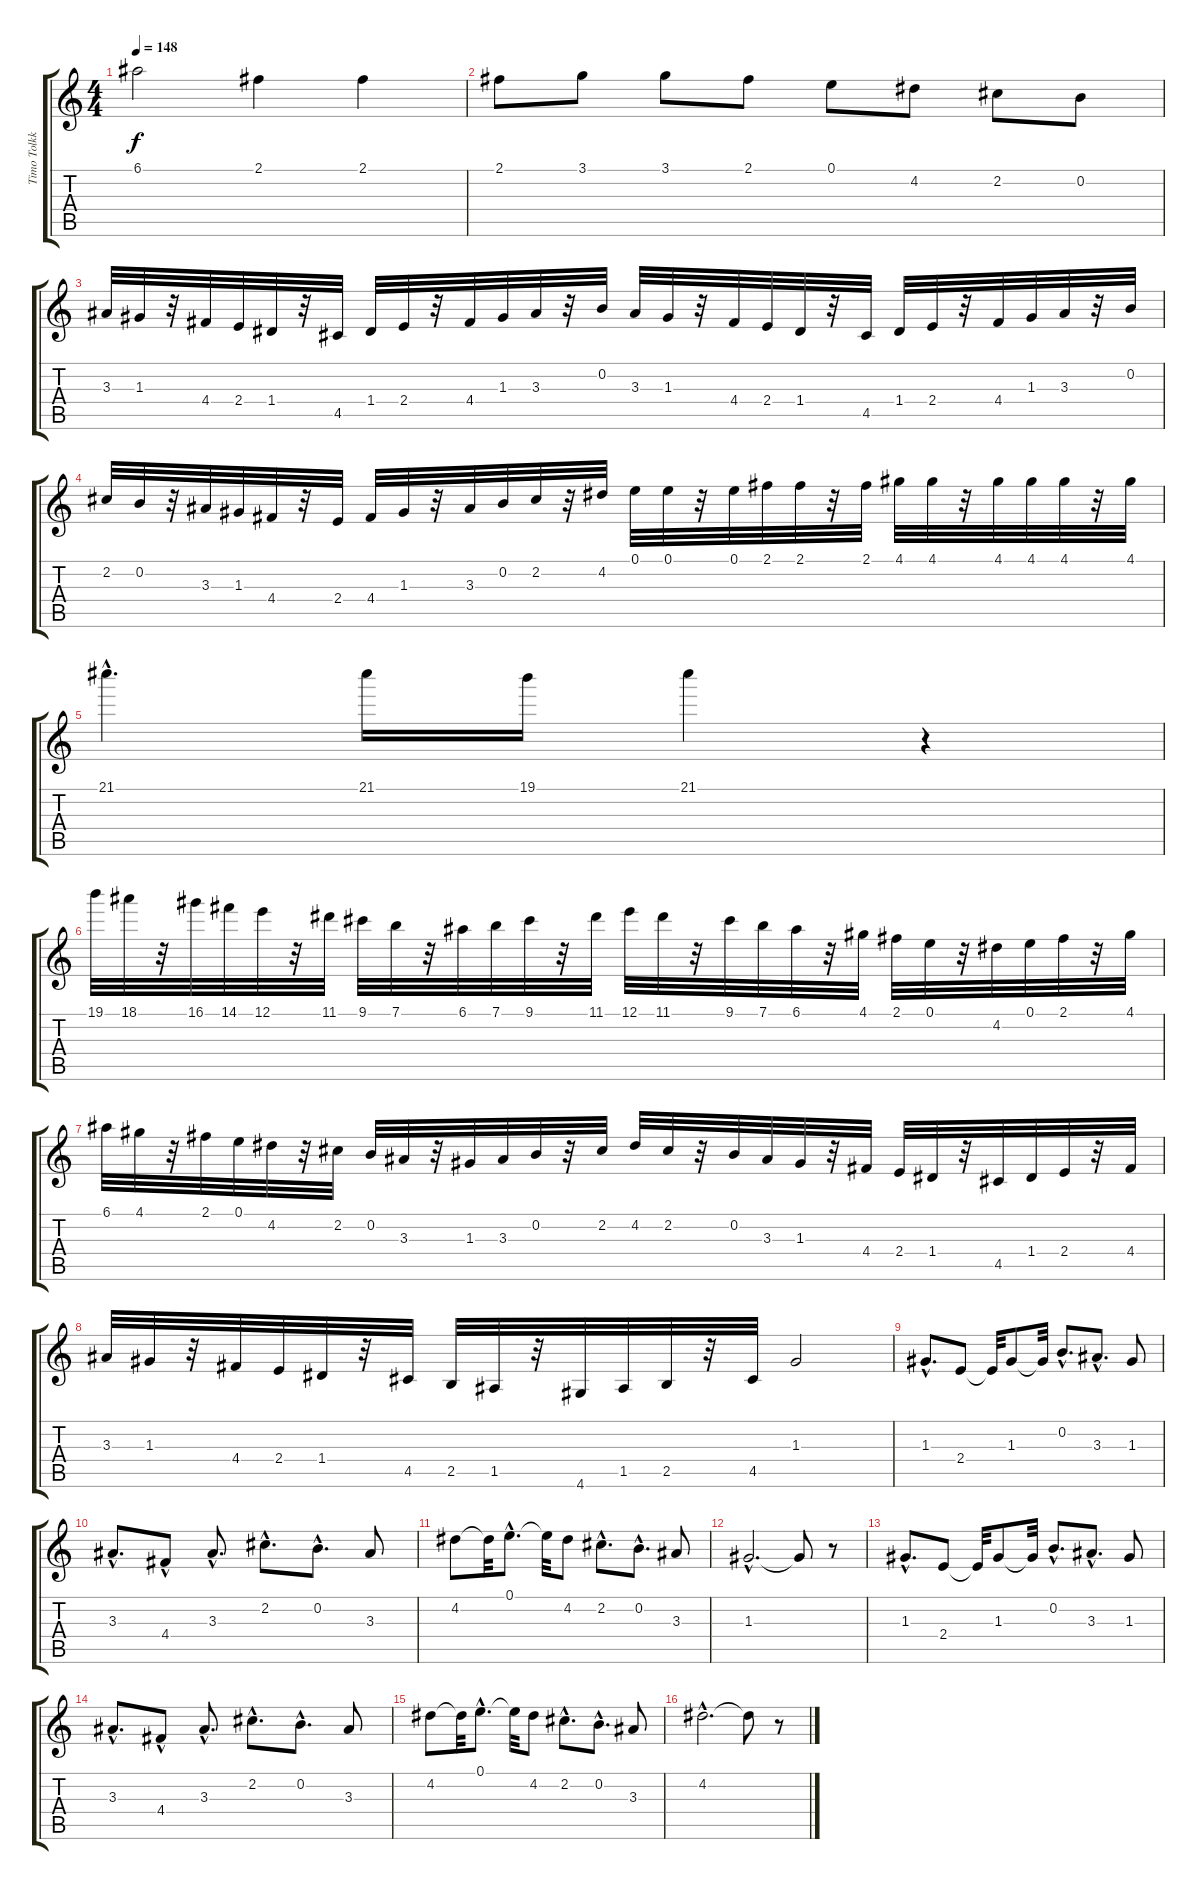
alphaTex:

\track ("Timo Tolkki" "Timo Tolkk") {instrument distortionguitar}
\staff {score tabs}
\tuning (E4 B3 G3 D3 A2 E2) {hide}
\ts (4 4)
\tempo 148
\clef g2
\ks c
6.1.2{dy f} 2.1.4 2.1.4 |
2.1.8 3.1.8 3.1.8 2.1.8 0.1.8 4.2.8 2.2.8 0.2.8 |
3.3.32 1.3.32 r.32 4.4.32 2.4.32 1.4.32 r.32 4.5.32 1.4.32 2.4.32 r.32 4.4.32 1.3.32 3.3.32 r.32 0.2.32 3.3.32 1.3.32 r.32 4.4.32 2.4.32 1.4.32 r.32 4.5.32 1.4.32 2.4.32 r.32 4.4.32 1.3.32 3.3.32 r.32 0.2.32 |
2.2.32 0.2.32 r.32 3.3.32 1.3.32 4.4.32 r.32 2.4.32 4.4.32 1.3.32 r.32 3.3.32 0.2.32 2.2.32 r.32 4.2.32 0.1.32 0.1.32 r.32 0.1.32 2.1.32 2.1.32 r.32 2.1.32 4.1.32 4.1.32 r.32 4.1.32 4.1.32 4.1.32 r.32 4.1.32 |
21.1{hac}.4{d} 21.1.16 19.1.16 21.1.4 r.4 |
19.1.32 18.1.32 r.32 16.1.32 14.1.32 12.1.32 r.32 11.1.32 9.1.32 7.1.32 r.32 6.1.32 7.1.32 9.1.32 r.32 11.1.32 12.1.32 11.1.32 r.32 9.1.32 7.1.32 6.1.32 r.32 4.1.32 2.1.32 0.1.32 r.32 4.2.32 0.1.32 2.1.32 r.32 4.1.32 |
6.1.32 4.1.32 r.32 2.1.32 0.1.32 4.2.32 r.32 2.2.32 0.2.32 3.3.32 r.32 1.3.32 3.3.32 0.2.32 r.32 2.2.32 4.2.32 2.2.32 r.32 0.2.32 3.3.32 1.3.32 r.32 4.4.32 2.4.32 1.4.32 r.32 4.5.32 1.4.32 2.4.32 r.32 4.4.32 |
3.3.32 1.3.32 r.32 4.4.32 2.4.32 1.4.32 r.32 4.5.32 2.5.32 1.5.32 r.32 4.6.32 1.5.32 2.5.32 r.32 4.5.32 1.3.2 |
1.3{hac}.8{d} 2.4.8 2.4{t}.32 1.3.8 1.3{t}.32 0.2{hac}.8{d} 3.3{hac}.8{d} 1.3.8 |
3.3{hac}.8{d} 4.4{hac}.8 3.3{hac}.8{d} 2.2{hac}.8{d} 0.2{hac}.8{d} 3.3.8 |
4.2.8 4.2{t}.32 0.1{hac}.8{d} 0.1{t}.32 4.2.8 2.2{hac}.8{d} 0.2{hac}.8{d} 3.3.8 |
1.3{hac}.2{d} 1.3{t}.8 r.8 |
1.3{hac}.8{d} 2.4.8 2.4{t}.32 1.3.8 1.3{t}.32 0.2{hac}.8{d} 3.3{hac}.8{d} 1.3.8 |
3.3{hac}.8{d} 4.4{hac}.8 3.3{hac}.8{d} 2.2{hac}.8{d} 0.2{hac}.8{d} 3.3.8 |
4.2.8 4.2{t}.32 0.1{hac}.8{d} 0.1{t}.32 4.2.8 2.2{hac}.8{d} 0.2{hac}.8{d} 3.3.8 |
4.2{hac}.2{d} 4.2{t}.8 r.8
